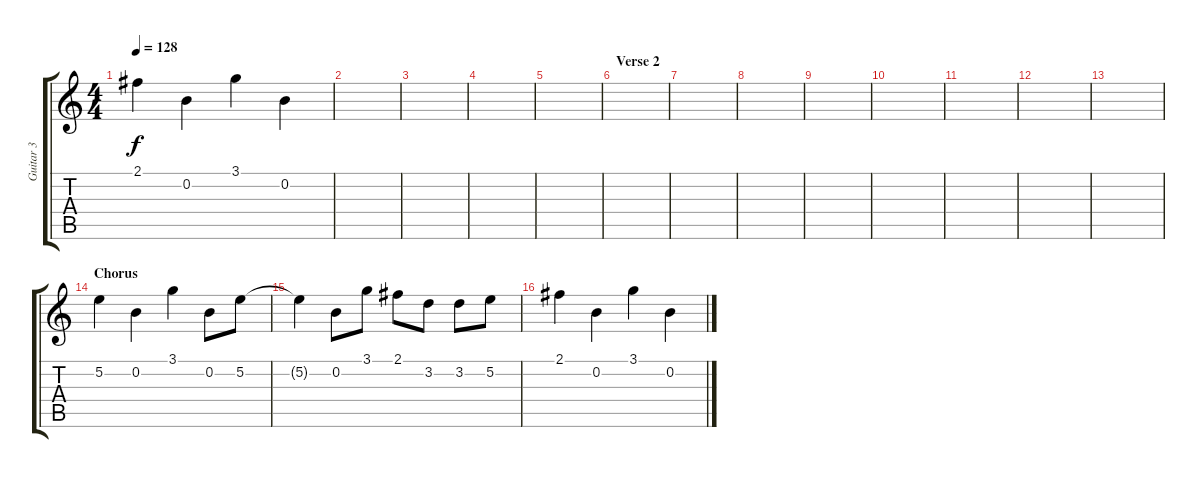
\track ("Guitar 3" "Guitar 3") {instrument electricguitarclean}
\staff {score tabs}
\tuning (E4 B3 G3 D3 A2 E2) {hide}
\ts (4 4)
\tempo 128
\clef g2
\ks c
2.1.4{dy f} 0.2.4 3.1.4 0.2.4 |
|
|
|
|
\section ("" "Verse 2")
|
|
|
|
|
|
|
|
\section ("" "Chorus")
5.2.4 0.2.4 3.1.4 0.2.8 5.2.8 |
5.2{t}.4 0.2.8 3.1.8 2.1.8 3.2.8 3.2.8 5.2.8 |
2.1.4 0.2.4 3.1.4 0.2.4
